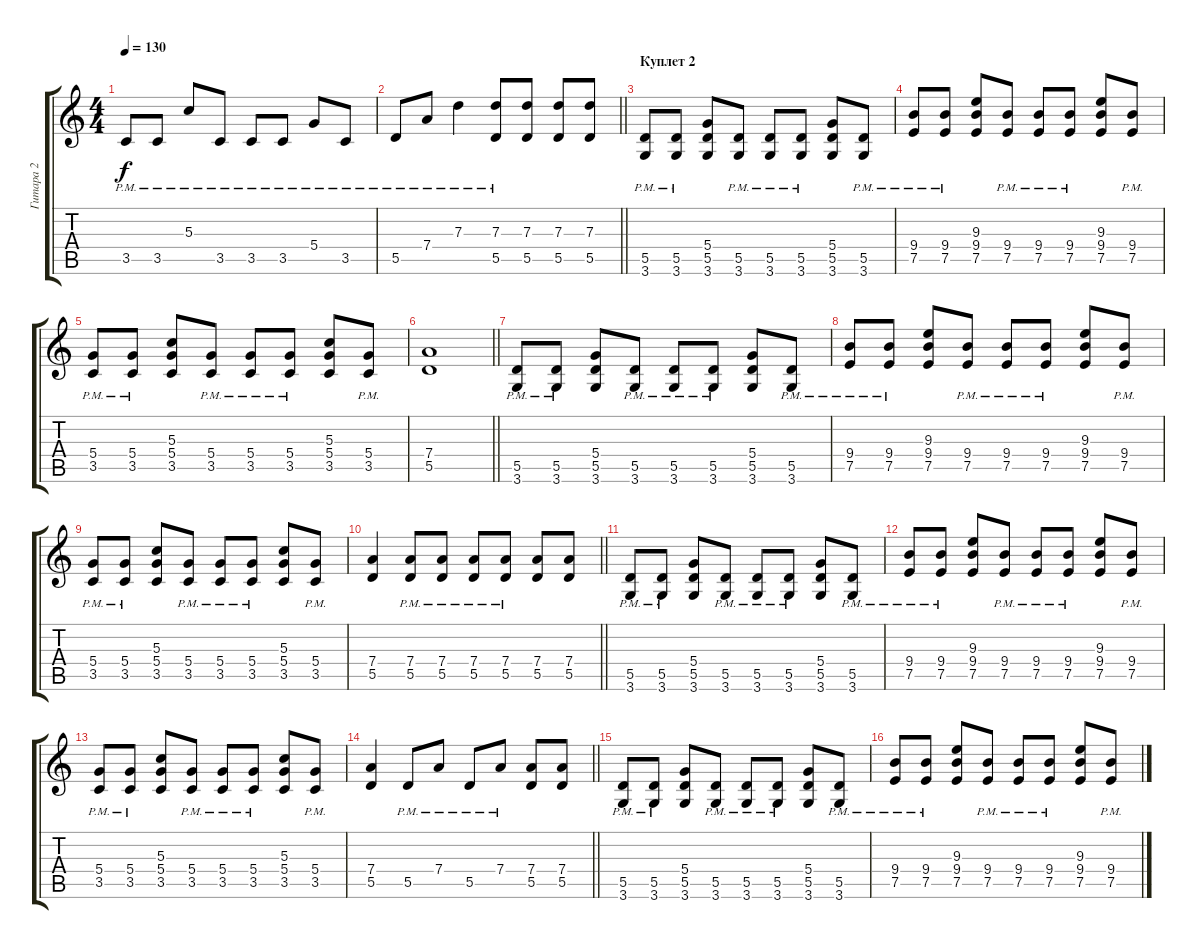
\track ("Гитара 2" "Гитара 2") {instrument distortionguitar}
\staff {score tabs}
\tuning (E4 B3 G3 D3 A2 E2) {hide}
\ts (4 4)
\tempo 130
\clef g2
\ks c
3.5{pm}.8{dy f} 3.5{pm}.8 5.3{pm}.8 3.5{pm}.8 3.5{pm}.8 3.5{pm}.8 5.4{pm}.8 3.5{pm}.8 |
\barLineRight lightlight
5.5{pm}.8 7.4{pm}.8 7.3{pm}.4 (7.3{pm} 5.5{pm}).8 (7.3 5.5).8 (7.3 5.5).8 (7.3 5.5).8 |
\section ("" "Куплет 2")
(5.5{pm} 3.6{pm}).8 (5.5{pm} 3.6{pm}).8 (5.4 5.5 3.6).8 (5.5{pm} 3.6{pm}).8 (5.5{pm} 3.6{pm}).8 (5.5{pm} 3.6{pm}).8 (5.4 5.5 3.6).8 (5.5{pm} 3.6{pm}).8 |
(9.4{pm} 7.5{pm}).8 (9.4{pm} 7.5{pm}).8 (9.3 9.4 7.5).8 (9.4{pm} 7.5{pm}).8 (9.4{pm} 7.5{pm}).8 (9.4{pm} 7.5{pm}).8 (9.3 9.4 7.5).8 (9.4{pm} 7.5{pm}).8 |
(5.4{pm} 3.5{pm}).8 (5.4{pm} 3.5{pm}).8 (5.3 5.4 3.5).8 (5.4{pm} 3.5{pm}).8 (5.4{pm} 3.5{pm}).8 (5.4{pm} 3.5{pm}).8 (5.3 5.4 3.5).8 (5.4{pm} 3.5{pm}).8 |
\barLineRight lightlight
(7.4 5.5).1 |
(5.5{pm} 3.6{pm}).8 (5.5{pm} 3.6{pm}).8 (5.4 5.5 3.6).8 (5.5{pm} 3.6{pm}).8 (5.5{pm} 3.6{pm}).8 (5.5{pm} 3.6{pm}).8 (5.4 5.5 3.6).8 (5.5{pm} 3.6{pm}).8 |
(9.4{pm} 7.5{pm}).8 (9.4{pm} 7.5{pm}).8 (9.3 9.4 7.5).8 (9.4{pm} 7.5{pm}).8 (9.4{pm} 7.5{pm}).8 (9.4{pm} 7.5{pm}).8 (9.3 9.4 7.5).8 (9.4{pm} 7.5{pm}).8 |
(5.4{pm} 3.5{pm}).8 (5.4{pm} 3.5{pm}).8 (5.3 5.4 3.5).8 (5.4{pm} 3.5{pm}).8 (5.4{pm} 3.5{pm}).8 (5.4{pm} 3.5{pm}).8 (5.3 5.4 3.5).8 (5.4{pm} 3.5{pm}).8 |
\barLineRight lightlight
(7.4 5.5).4 (7.4{pm} 5.5{pm}).8 (7.4{pm} 5.5{pm}).8 (7.4{pm} 5.5{pm}).8 (7.4{pm} 5.5{pm}).8 (7.4 5.5).8 (7.4 5.5).8 |
(5.5{pm} 3.6{pm}).8 (5.5{pm} 3.6{pm}).8 (5.4 5.5 3.6).8 (5.5{pm} 3.6{pm}).8 (5.5{pm} 3.6{pm}).8 (5.5{pm} 3.6{pm}).8 (5.4 5.5 3.6).8 (5.5{pm} 3.6{pm}).8 |
(9.4{pm} 7.5{pm}).8 (9.4{pm} 7.5{pm}).8 (9.3 9.4 7.5).8 (9.4{pm} 7.5{pm}).8 (9.4{pm} 7.5{pm}).8 (9.4{pm} 7.5{pm}).8 (9.3 9.4 7.5).8 (9.4{pm} 7.5{pm}).8 |
(5.4{pm} 3.5{pm}).8 (5.4{pm} 3.5{pm}).8 (5.3 5.4 3.5).8 (5.4{pm} 3.5{pm}).8 (5.4{pm} 3.5{pm}).8 (5.4{pm} 3.5{pm}).8 (5.3 5.4 3.5).8 (5.4{pm} 3.5{pm}).8 |
\barLineRight lightlight
(7.4 5.5).4 5.5{pm}.8 7.4{pm}.8 5.5{pm}.8 7.4{pm}.8 (7.4 5.5).8 (7.4 5.5).8 |
(5.5{pm} 3.6{pm}).8 (5.5{pm} 3.6{pm}).8 (5.4 5.5 3.6).8 (5.5{pm} 3.6{pm}).8 (5.5{pm} 3.6{pm}).8 (5.5{pm} 3.6{pm}).8 (5.4 5.5 3.6).8 (5.5{pm} 3.6{pm}).8 |
(9.4{pm} 7.5{pm}).8 (9.4{pm} 7.5{pm}).8 (9.3 9.4 7.5).8 (9.4{pm} 7.5{pm}).8 (9.4{pm} 7.5{pm}).8 (9.4{pm} 7.5{pm}).8 (9.3 9.4 7.5).8 (9.4{pm} 7.5{pm}).8
